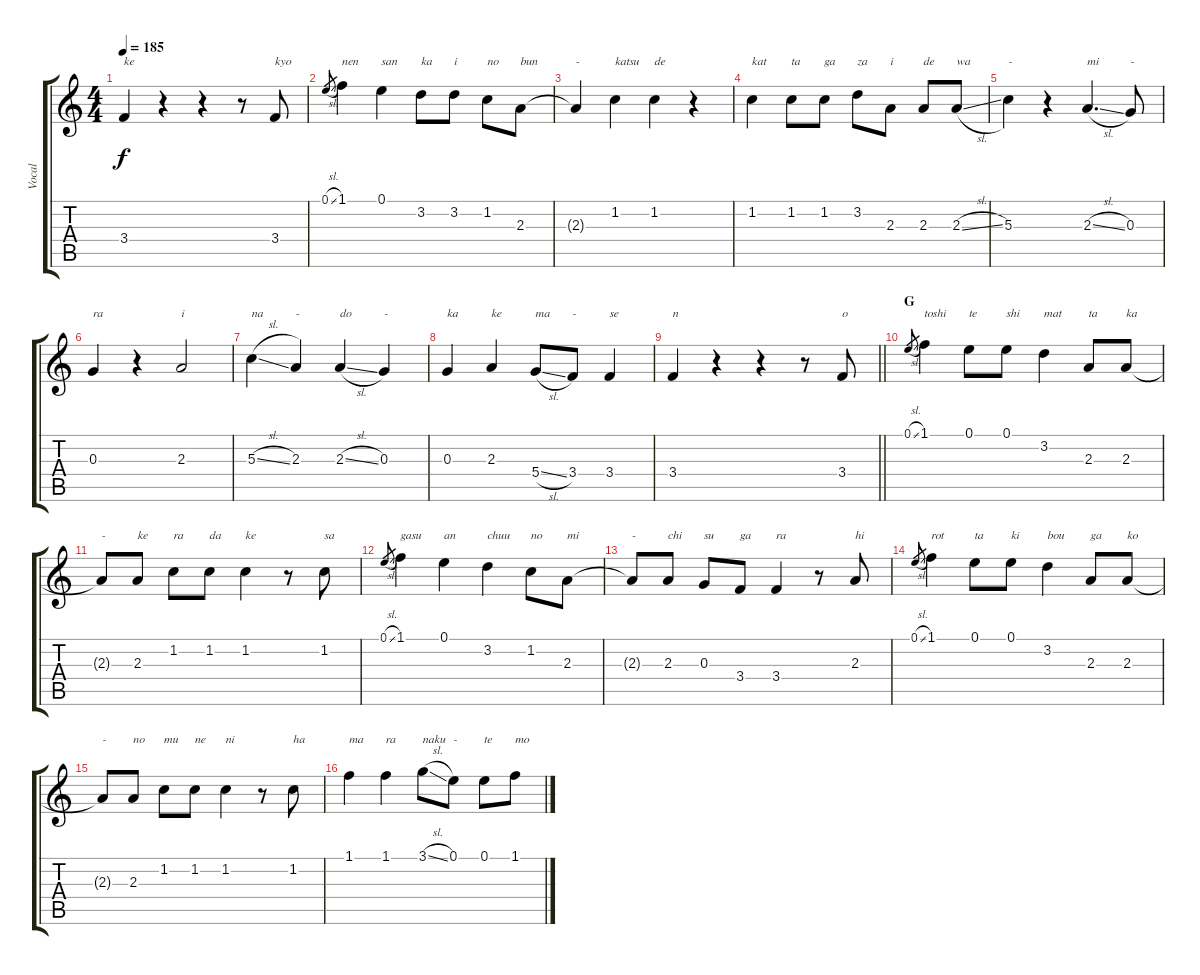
\track ("Vocal" "Vocal") {instrument contrabass}
\staff {score tabs}
\tuning (E4 B3 G3 D3 A2 E2) {hide}
\ts (4 4)
\tempo 185
\clef g2
\ks c
3.4.4{txt "ke" dy f} r.4 r.4 r.8 3.4.8{txt "kyo"} |
0.1{sl}.8{gr} 1.1.4{txt "nen"} 0.1.4{txt "san"} 3.2.8{txt "ka"} 3.2.8{txt "i"} 1.2.8{txt "no"} 2.3.8{txt "bun"} |
2.3{t}.4{txt "-"} 1.2.4{txt "katsu"} 1.2.4{txt "de"} r.4 |
1.2.4{txt "kat"} 1.2.8{txt "ta"} 1.2.8{txt "ga"} 3.2.8{txt "za"} 2.3.8{txt "i"} 2.3.8{txt "de"} 2.3{sl}.8{txt "wa"} |
5.3.4{txt "-"} r.4 2.3{sl}.4{d txt "mi"} 0.3.8{txt "-"} |
0.3.4{txt "ra"} r.4 2.3.2{txt "i"} |
5.3{sl}.4{txt "na"} 2.3.4{txt "-"} 2.3{sl}.4{txt "do"} 0.3.4{txt "-"} |
0.3.4{txt "ka"} 2.3.4{txt "ke"} 5.4{sl}.8{txt "ma"} 3.4.8{txt "-"} 3.4.4{txt "se"} |
\barLineRight lightlight
3.4.4{txt "n"} r.4 r.4 r.8 3.4.8{txt "o"} |
\section ("" "G")
0.1{sl}.8{gr} 1.1.4{txt "toshi"} 0.1.8{txt "te"} 0.1.8{txt "shi"} 3.2.4{txt "mat"} 2.3.8{txt "ta"} 2.3.8{txt "ka"} |
2.3{t}.8{txt "-"} 2.3.8{txt "ke"} 1.2.8{txt "ra"} 1.2.8{txt "da"} 1.2.4{txt "ke"} r.8 1.2.8{txt "sa"} |
0.1{sl}.8{gr} 1.1.4{txt "gasu"} 0.1.4{txt "an"} 3.2.4{txt "chuu"} 1.2.8{txt "no"} 2.3.8{txt "mi"} |
2.3{t}.8{txt "-"} 2.3.8{txt "chi"} 0.3.8{txt "su"} 3.4.8{txt "ga"} 3.4.4{txt "ra"} r.8 2.3.8{txt "hi"} |
0.1{sl}.8{gr} 1.1.4{txt "rot"} 0.1.8{txt "ta"} 0.1.8{txt "ki"} 3.2.4{txt "bou"} 2.3.8{txt "ga"} 2.3.8{txt "ko"} |
2.3{t}.8{txt "-"} 2.3.8{txt "no"} 1.2.8{txt "mu"} 1.2.8{txt "ne"} 1.2.4{txt "ni"} r.8 1.2.8{txt "ha"} |
1.1.4{txt "ma"} 1.1.4{txt "ra"} 3.1{sl}.8{txt "naku"} 0.1.8{txt "-"} 0.1.8{txt "te"} 1.1.8{txt "mo"}
